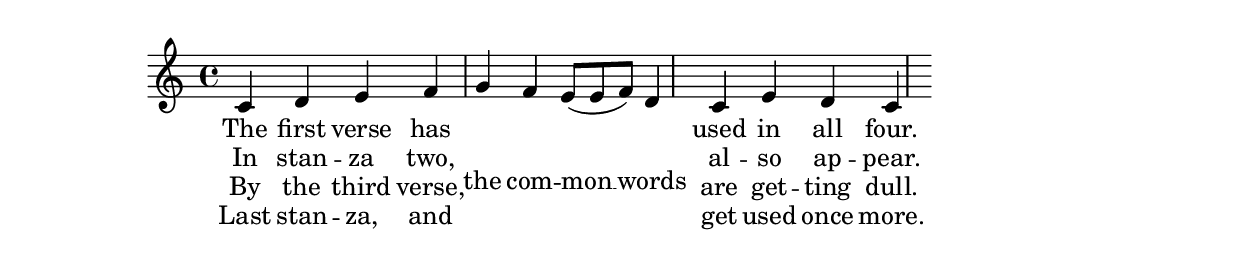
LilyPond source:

%% DO NOT EDIT this file manually; it is automatically
%% generated from LSR http://lsr.di.unimi.it
%% Make any changes in LSR itself, or in Documentation/snippets/new/ ,
%% and then run scripts/auxiliar/makelsr.py
%%
%% This file is in the public domain.
\version "2.18.0"

\header {
  lsrtags = "vocal-music"

  texidoc = "
In a vocal piece where there are several (two,four or more) lines of
lyrics, and common lyrics for all voices at some point, these common
lyrics may be vertically centered regardingly, as shown in the
following example:

"
  doctitle = "Vertically centered common lyrics"
} % begin verbatim

\include "english.ly"
leftbrace = \markup { \override #'(font-encoding . fetaBraces) \lookup #"brace240" }
rightbrace = \markup { \rotate #180 \leftbrace }

dropLyrics =
{
    \override LyricText.extra-offset = #'(0 . -5)
    \override LyricHyphen.extra-offset = #'(0 . -5)
    \override LyricExtender.extra-offset = #'(0 . -5)
}

raiseLyrics =
{
    \revert LyricText.extra-offset
    \revert LyricHyphen.extra-offset
    \revert LyricExtender.extra-offset
}

skipFour = \repeat unfold 4 { \skip 8 }

lyricsA = \lyricmode { The first verse has \dropLyrics the com -- mon
__ words \raiseLyrics used in all four. }
lyricsB = \lyricmode { In stan -- za two, \skipFour al -- so ap -- pear. }
lyricsC = \lyricmode { By the third verse, \skipFour are get -- ting dull. }
lyricsD = \lyricmode { Last stan -- za, and \skipFour get used once more. }

melody = \relative c' { c4 d e f g f e8( e f) d4 c e d c }

\score
{
        <<
                \new Voice = m \melody
                \new Lyrics \lyricsto m \lyricsA
                \new Lyrics \lyricsto m \lyricsB
                \new Lyrics \lyricsto m \lyricsC
                \new Lyrics \lyricsto m \lyricsD
        >>
}
